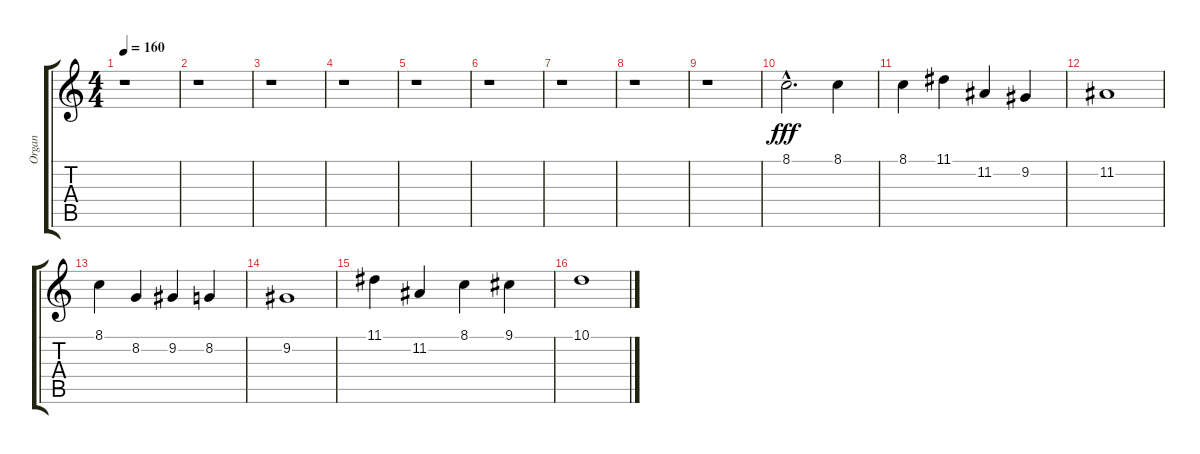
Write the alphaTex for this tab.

\track ("Organ" "Organ") {instrument rockorgan}
\staff {score tabs}
\tuning (E4 B3 G3 D3 A2 E2) {hide}
\ts (4 4)
\tempo 160
\clef g2
\ks c
r.1{dy fff} |
r.1 |
r.1 |
r.1 |
r.1 |
r.1 |
r.1 |
r.1 |
r.1 |
8.1{hac}.2{d} 8.1.4 |
8.1.4 11.1.4 11.2.4 9.2.4 |
11.2.1 |
8.1.4 8.2.4 9.2.4 8.2.4 |
9.2.1 |
11.1.4 11.2.4 8.1.4 9.1.4 |
10.1.1
